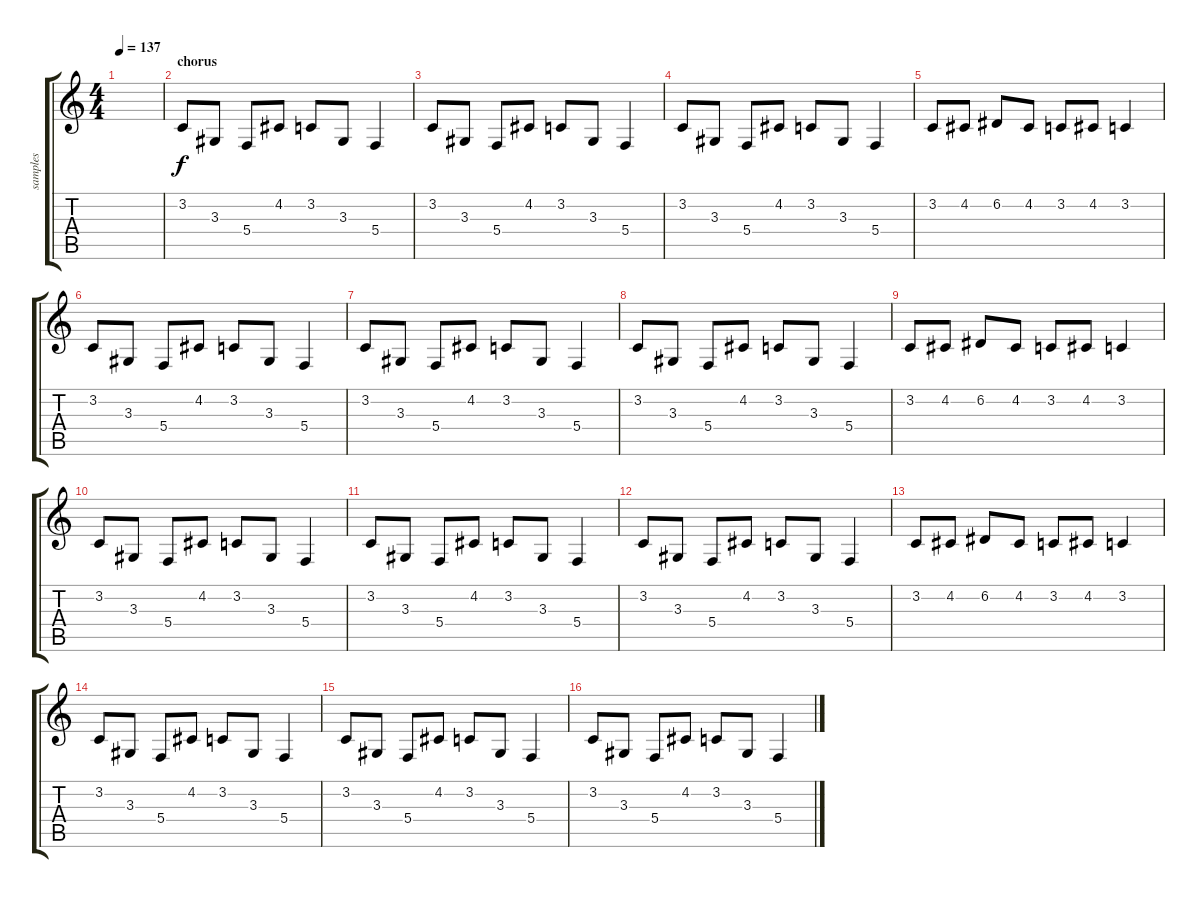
\track ("samples" "samples") {instrument fx1rain}
\staff {score tabs}
\tuning (D4 A3 F3 C3 G2 C2) {hide}
\ts (4 4)
\tempo 137
\clef g2
\ks c
|
\section ("" "chorus")
3.2.8 3.3.8 5.4.8 4.2.8 3.2.8 3.3.8 5.4.4 |
3.2.8 3.3.8 5.4.8 4.2.8 3.2.8 3.3.8 5.4.4 |
3.2.8 3.3.8 5.4.8 4.2.8 3.2.8 3.3.8 5.4.4 |
3.2.8 4.2.8 6.2.8 4.2.8 3.2.8 4.2.8 3.2.4 |
3.2.8 3.3.8 5.4.8 4.2.8 3.2.8 3.3.8 5.4.4 |
3.2.8 3.3.8 5.4.8 4.2.8 3.2.8 3.3.8 5.4.4 |
3.2.8 3.3.8 5.4.8 4.2.8 3.2.8 3.3.8 5.4.4 |
3.2.8 4.2.8 6.2.8 4.2.8 3.2.8 4.2.8 3.2.4 |
3.2.8 3.3.8 5.4.8 4.2.8 3.2.8 3.3.8 5.4.4 |
3.2.8 3.3.8 5.4.8 4.2.8 3.2.8 3.3.8 5.4.4 |
3.2.8 3.3.8 5.4.8 4.2.8 3.2.8 3.3.8 5.4.4 |
3.2.8 4.2.8 6.2.8 4.2.8 3.2.8 4.2.8 3.2.4 |
3.2.8 3.3.8 5.4.8 4.2.8 3.2.8 3.3.8 5.4.4 |
3.2.8 3.3.8 5.4.8 4.2.8 3.2.8 3.3.8 5.4.4 |
3.2.8 3.3.8 5.4.8 4.2.8 3.2.8 3.3.8 5.4.4
